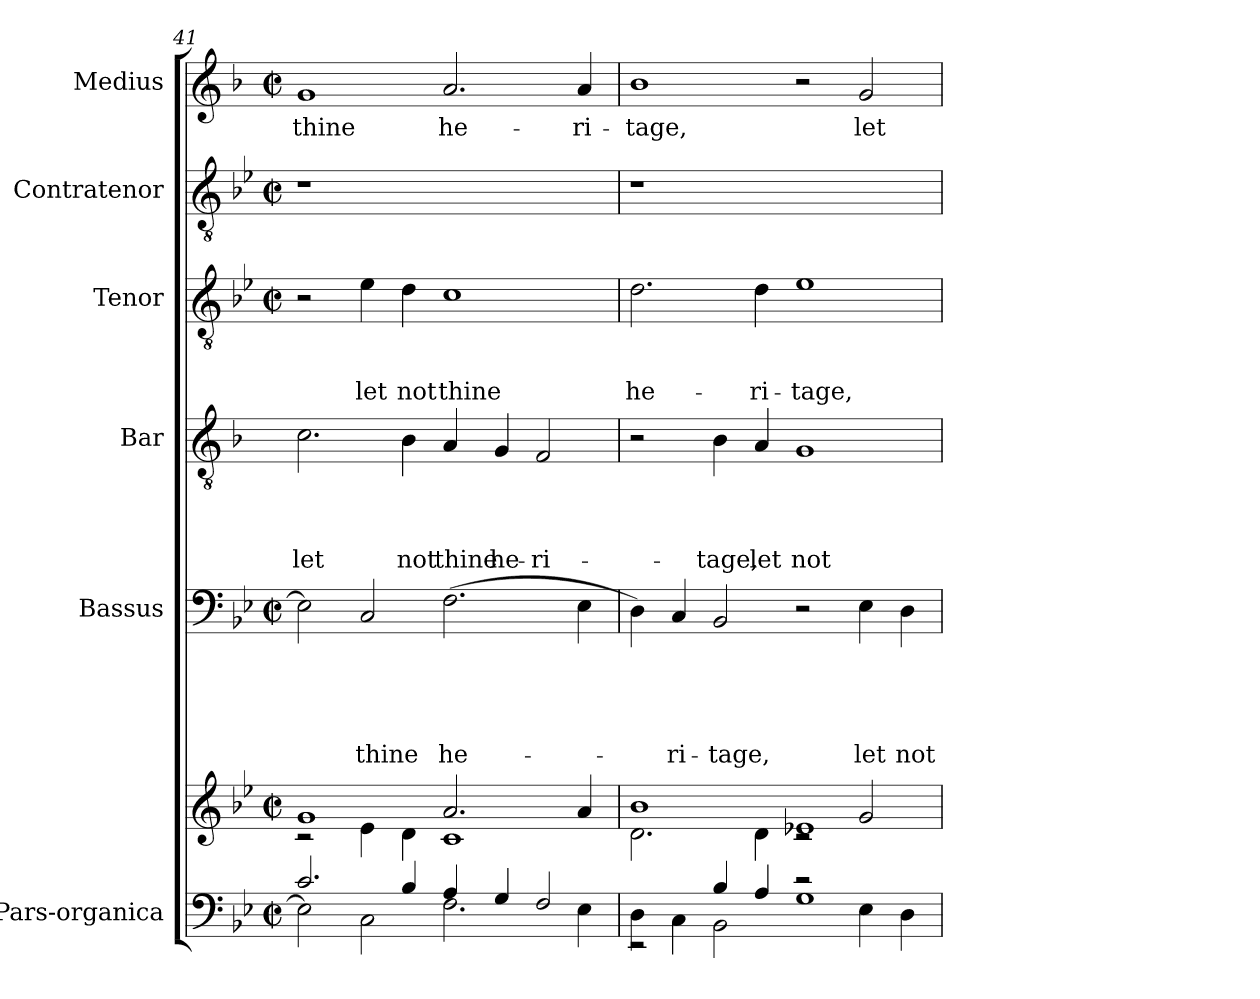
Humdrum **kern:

**kern	**kern	**kern	**text	**text	**text	**text	**text	**kern	**text	**text	**text	**text	**kern	**text	**text	**text	**kern	**kern	**text
*part6	*part6	*part5	*part5	*part5	*part5	*part5	*part5	*part4	*part4	*part4	*part4	*part4	*part3	*part3	*part3	*part3	*part2	*part1	*part1
*staff7	*staff6	*staff5	*staff5	*staff5	*staff5	*staff5	*staff5	*staff4	*staff4	*staff4	*staff4	*staff4	*staff3	*staff3	*staff3	*staff3	*staff2	*staff1	*staff1
*I"Pars-organica	*	*I"Bassus	*	*	*	*	*	*I"Bar	*	*	*	*	*I"Tenor	*	*	*	*I"Contratenor	*I"Medius	*
*	*	*I'B	*	*	*	*	*	*I'Bar	*	*	*	*	*I'T	*	*	*	*	*I'M	*
!!LO:LB:g=z
*clefF4	*clefG2	*clefF4	*	*	*	*	*	*clefGv2	*	*	*	*	*clefGv2	*	*	*	*clefGv2	*clefG2	*
*	*	*	*	*	*	*	*	*ITrd-3c-5	*	*	*	*	*ITrd-3c-5	*	*	*	*	*ITrd-3c-5	*
*k[b-e-]	*k[b-e-]	*k[b-e-]	*	*	*	*	*	*k[b-e-]	*	*	*	*	*k[b-e-a-]	*	*	*	*k[b-e-]	*k[b-e-]	*
*B-:	*B-:	*B-:	*	*	*	*	*	*B-:	*	*	*	*	*E-:	*	*	*	*B-:	*B-:	*
*M2/2	*M2/2	*M2/2	*	*	*	*	*	*	*	*	*	*	*M2/2	*	*	*	*M2/2	*M2/2	*
*met(c|)	*met(c|)	*met(c|)	*	*	*	*	*	*	*	*	*	*	*met(c|)	*	*	*	*met(c|)	*met(c|)	*
=41	=41	=41	=41	=41	=41	=41	=41	=41	=41	=41	=41	=41	=41	=41	=41	=41	=41	=41	=41
*^	*^	*	*	*	*	*	*	*	*	*	*	*	*	*	*	*	*	*	*
!	!	!	!	!	!	!	!	!	!	!	!	!	!	!LO:LY:b	!	!	!	!	!	!	!LO:LY:b
2.c/	2E-\]	1g	2rc	2E-\]	.	.	.	.	.	2.f\	.	.	.	let	2r	.	.	.	1r	1cc	thine
!	!	!	!	!	!	!	!	!	!LO:LY:b	!	!	!	!	!	!	!	!	!LO:LY:b	!	!	!
.	2C\	.	4e-\	2C/	.	.	.	.	thine	.	.	.	.	.	4a-\	.	.	let	.	.	.
!	!	!	!	!	!	!	!	!	!	!	!	!	!	!LO:LY:b	!	!	!	!LO:LY:b	!	!	!
4B-/	.	.	4d\	.	.	.	.	.	.	4e-\	.	.	.	not	4g\	.	.	not	.	.	.
!	!	!	!	!	!	!	!	!	!LO:LY:b	!	!	!	!	!LO:LY:b	!	!	!	!LO:LY:b	!	!	!LO:LY:b
4A/	2.F\	1c	2.a/	(>2.F\	.	.	.	.	he-	4d/	.	.	.	thine	1f	.	.	thine	1ryy	2.dd/	he-
!	!	!	!	!	!	!	!	!	!	!	!	!	!	!LO:LY:b	!	!	!	!	!	!	!
4G/	.	.	.	.	.	.	.	.	.	4c/	.	.	.	he-	.	.	.	.	.	.	.
!	!	!	!	!	!	!	!	!	!	!	!	!	!	!LO:LY:b:rj	!	!	!	!	!	!	!
2F/	.	.	.	.	.	.	.	.	.	2B-/	.	.	.	-ri-	.	.	.	.	.	.	.
!	!	!	!	!	!	!	!	!	!	!	!	!	!	!	!	!	!	!	!	!	!LO:LY:b
.	4E-\	.	4a/	4E-\	.	.	.	.	.	.	.	.	.	.	.	.	.	.	.	4dd/	-ri-
=42	=42	=42	=42	=42	=42	=42	=42	=42	=42	=42	=42	=42	=42	=42	=42	=42	=42	=42	=42	=42	=42
!	!	!	!	!	!	!	!	!	!	!	!	!	!	!	!	!	!	!LO:LY:b	!	!	!LO:LY:b
4D\	2rEE	1b-	2.d\	4D\)	.	.	.	.	.	2r	.	.	.	.	2.g\	.	.	he-	1r	1ee-	-tage,
!	!	!	!	!	!	!	!	!	!LO:LY:b	!	!	!	!	!	!	!	!	!	!	!	!
4C\	.	.	.	4C/	.	.	.	.	-ri-	.	.	.	.	.	.	.	.	.	.	.	.
!	!	!	!	!	!	!	!	!	!LO:LY:b	!	!	!	!	!LO:LY:b	!	!	!	!	!	!	!
4B-/	2BB-\	.	.	2BB-/	.	.	.	.	-tage,	4e-\	.	.	.	-tage,	.	.	.	.	.	.	.
!	!	!	!	!	!	!	!	!	!	!	!	!	!	!LO:LY:b	!	!	!	!LO:LY:b	!	!	!
4A/	.	.	4d\	.	.	.	.	.	.	4d/	.	.	.	let	4g\	.	.	-ri-	.	.	.
!	!	!	!	!	!	!	!	!	!	!	!	!	!	!LO:LY:b	!	!	!	!LO:LY:b	!	!	!
2rc	1G	1e-X	2rc	2r	.	.	.	.	.	1c	.	.	.	not	1a-	.	.	-tage,	1ryy	2r	.
!	!	!	!	!	!	!	!	!	!LO:LY:b	!	!	!	!	!	!	!	!	!	!	!	!LO:LY:b
4E-\	.	.	2g/	4E-\	.	.	.	.	let	.	.	.	.	.	.	.	.	.	.	2cc/	let
!	!	!	!	!	!	!	!	!	!LO:LY:b	!	!	!	!	!	!	!	!	!	!	!	!
4D\	.	.	.	4D\	.	.	.	.	not	.	.	.	.	.	.	.	.	.	.	.	.
*v	*v	*	*	*	*	*	*	*	*	*	*	*	*	*	*	*	*	*	*	*	*
*	*v	*v	*	*	*	*	*	*	*	*	*	*	*	*	*	*	*	*	*	*
=	=	=	=	=	=	=	=	=	=	=	=	=	=	=	=	=	=	=	=
*-	*-	*-	*-	*-	*-	*-	*-	*-	*-	*-	*-	*-	*-	*-	*-	*-	*-	*-	*-
